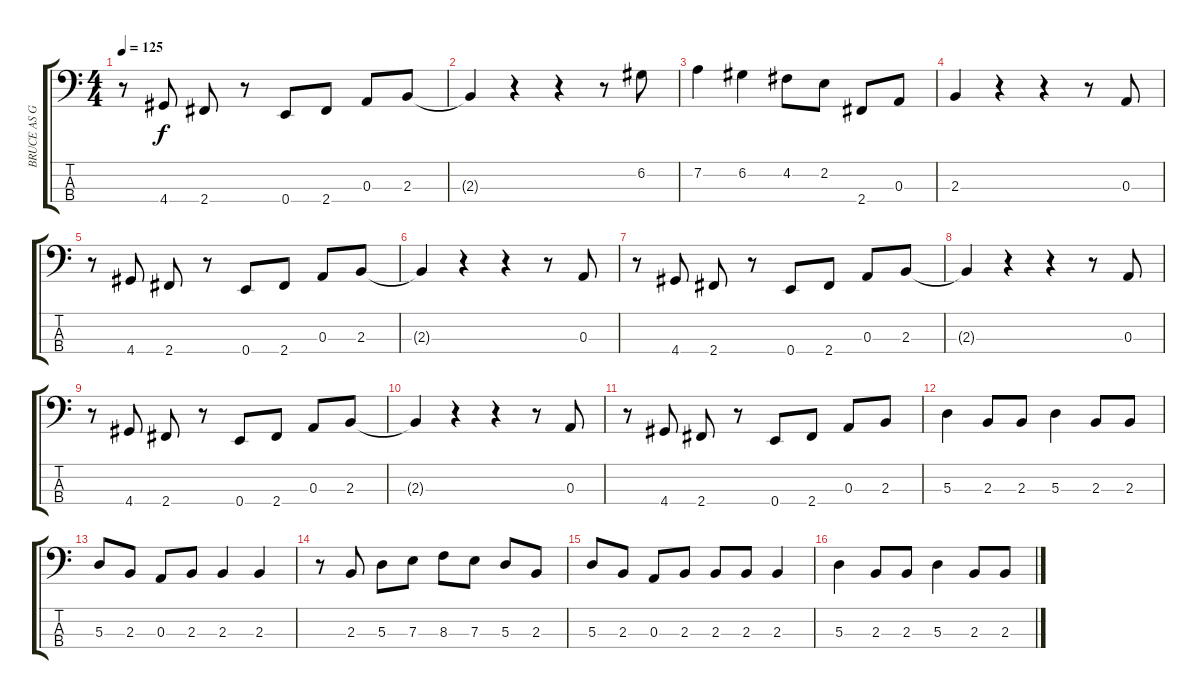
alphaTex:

\track ("BRUCE AS GENE" "BRUCE AS G") {instrument electricbassfinger}
\staff {score tabs}
\tuning (G2 D2 A1 E1) {hide}
\ts (4 4)
\tempo 125
\clef f4
\ks c
r.8{dy f} 4.4.8 2.4.8 r.8 0.4.8 2.4.8 0.3.8 2.3.8 |
2.3{t}.4 r.4 r.4 r.8 6.2.8 |
7.2.4 6.2.4 4.2.8 2.2.8 2.4.8 0.3.8 |
2.3.4 r.4 r.4 r.8 0.3.8 |
r.8 4.4.8 2.4.8 r.8 0.4.8 2.4.8 0.3.8 2.3.8 |
2.3{t}.4 r.4 r.4 r.8 0.3.8 |
r.8 4.4.8 2.4.8 r.8 0.4.8 2.4.8 0.3.8 2.3.8 |
2.3{t}.4 r.4 r.4 r.8 0.3.8 |
r.8 4.4.8 2.4.8 r.8 0.4.8 2.4.8 0.3.8 2.3.8 |
2.3{t}.4 r.4 r.4 r.8 0.3.8 |
r.8 4.4.8 2.4.8 r.8 0.4.8 2.4.8 0.3.8 2.3.8 |
5.3.4 2.3.8 2.3.8 5.3.4 2.3.8 2.3.8 |
5.3.8 2.3.8 0.3.8 2.3.8 2.3.4 2.3.4 |
r.8 2.3.8 5.3.8 7.3.8 8.3.8 7.3.8 5.3.8 2.3.8 |
5.3.8 2.3.8 0.3.8 2.3.8 2.3.8 2.3.8 2.3.4 |
5.3.4 2.3.8 2.3.8 5.3.4 2.3.8 2.3.8
